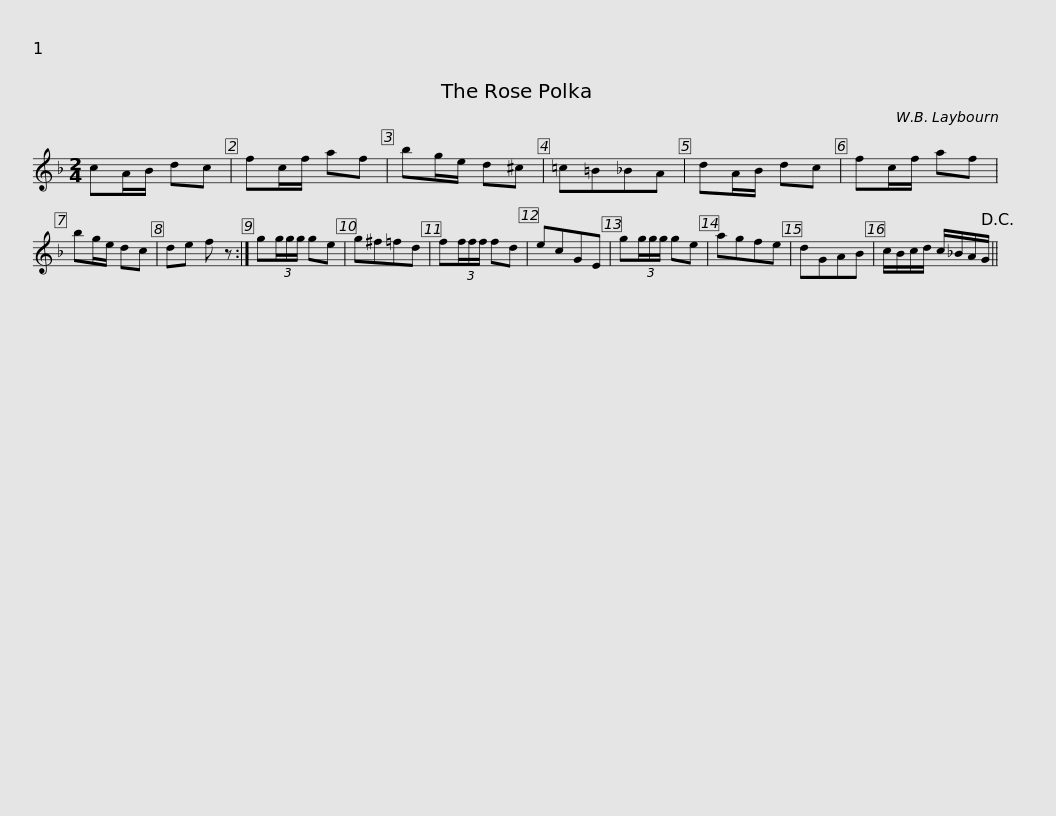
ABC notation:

X:1
L:1/8
M:2/4
I:linebreak $
K:F
V:1 treble
V:1
 cA/B/ dc | fc/f/ af | bg/e/ d^c | =c=B_BA | dA/B/ dc | %5
 fc/f/ af | bg/e/ dc | de f z :|$ g(3g/g/g/ ge | g^f=fd | %10
 f(3f/f/f/ fd | ecGE | g(3g/g/g/ ge | agfe | dGAB | %15
 c/B/c/d/ c/_B/A/G/!D.C.! || %16
